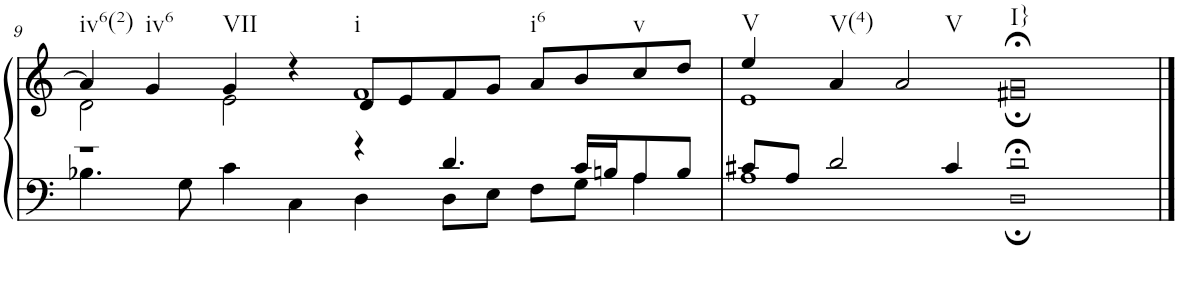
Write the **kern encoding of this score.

**kern	**kern
*part1	*part1
*staff2	*staff1
*I"Organ	*
*I'Org.	*
!!LO:PB:g=z
*clefF4	*clefG2
*k[]	*k[]
*M8/4	*M8/4
=9	=9
*^	*^
!	!	!LO:TX:b:t=iv6(2)	!
1r	4.B-X\	4a/]	2d\
!	!	!LO:TX:b:t=iv6	!
.	.	4g/	.
.	8G\	.	.
!	!	!LO:TX:b:t=VII	!
.	4c\	4g/	2e\
.	4C\	4r	.
!	!	!LO:TX:b:t=i	!
4r	4D\	8d/L	1f
.	.	8e/	.
4.d/	8D\L	8f/	.
.	8E\J	8g/J	.
!	!	!LO:TX:b:t=i6	!
.	8F\L	8a/L	.
16c/LL	8G\J	8b/	.
16Bn/J	.	.	.
!	!	!LO:TX:b:t=v	!
8A/	4A\	8cc/	.
8B/J	.	8dd/J	.
=10	=10	=10	=10
!	!	!LO:TX:b:t=V	!
8c#X/L	1A	4ee/	1e
8A/J	.	.	.
!	!	!LO:TX:b:t=V(4)	!
2d/	.	4a/	.
!	!	!LO:TX:b:t=V	!
.	.	2a/	.
4c#/	.	.	.
!	!	!LO:TX:b:t=I}	!
1d;<	1D;	1a;<	1f#X;
*v	*v	*	*
*	*v	*v
==	==
*-	*-
